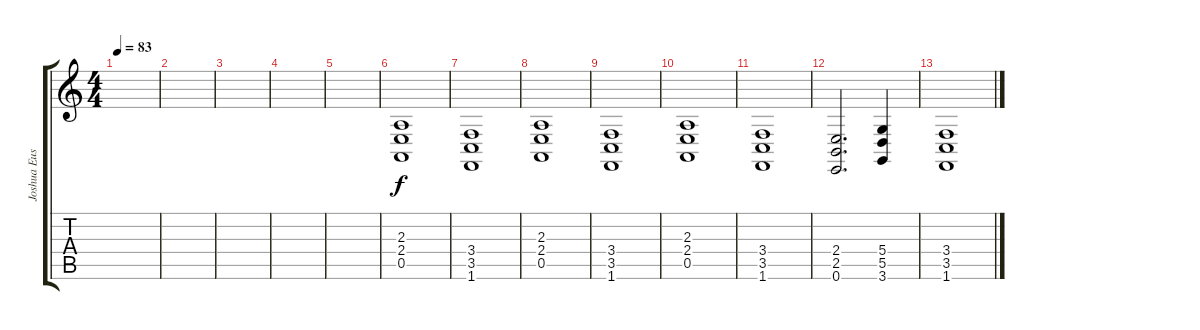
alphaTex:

\track ("Joshua Eustis" "Joshua Eus") {instrument electricgrandpiano}
\staff {score tabs}
\tuning (E4 B3 G3 D3 A2 E2) {hide}
\ts (4 4)
\tempo 83
\clef g2
\ks c
|
|
|
|
|
(2.3 2.4 0.5).1 |
(3.4 3.5 1.6).1 |
(2.3 2.4 0.5).1 |
(3.4 3.5 1.6).1 |
(2.3 2.4 0.5).1 |
(3.4 3.5 1.6).1 |
(2.4 2.5 0.6).2{d} (5.4 5.5 3.6).4 |
(3.4 3.5 1.6).1
